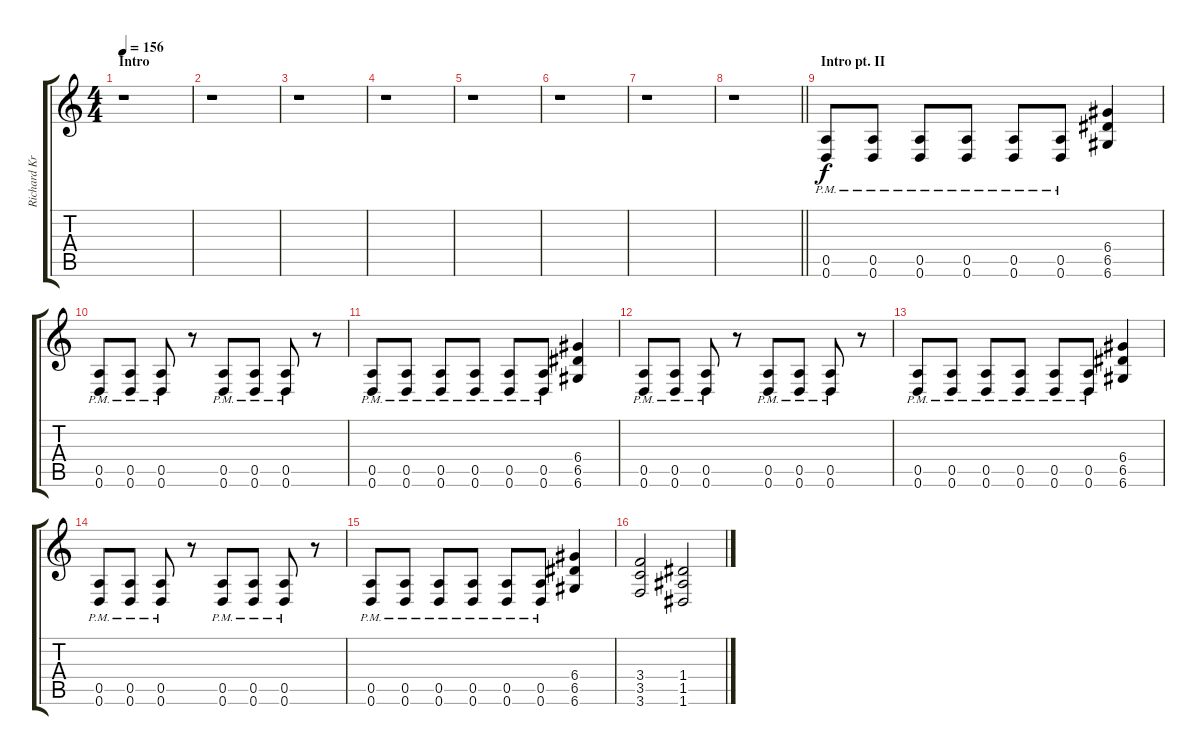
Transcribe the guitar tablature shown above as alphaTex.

\track ("Richard Kruspe" "Richard Kr") {instrument distortionguitar}
\staff {score tabs}
\tuning (E4 B3 G3 D3 A2 D2) {hide}
\ts (4 4)
\section ("" "Intro")
\tempo 156
\clef g2
\ks c
r.1{dy f instrument distortionguitar} |
r.1 |
r.1 |
r.1 |
r.1 |
r.1 |
r.1 |
\barLineRight lightlight
r.1 |
\section ("" "Intro pt. II")
(0.5{pm} 0.6{pm}).8 (0.5{pm} 0.6{pm}).8 (0.5{pm} 0.6{pm}).8 (0.5{pm} 0.6{pm}).8 (0.5{pm} 0.6{pm}).8 (0.5{pm} 0.6{pm}).8 (6.4 6.5 6.6).4 |
(0.5{pm} 0.6{pm}).8 (0.5{pm} 0.6{pm}).8 (0.5{pm} 0.6{pm}).8 r.8 (0.5{pm} 0.6{pm}).8 (0.5{pm} 0.6{pm}).8 (0.5{pm} 0.6{pm}).8 r.8 |
(0.5{pm} 0.6{pm}).8 (0.5{pm} 0.6{pm}).8 (0.5{pm} 0.6{pm}).8 (0.5{pm} 0.6{pm}).8 (0.5{pm} 0.6{pm}).8 (0.5{pm} 0.6{pm}).8 (6.4 6.5 6.6).4 |
(0.5{pm} 0.6{pm}).8 (0.5{pm} 0.6{pm}).8 (0.5{pm} 0.6{pm}).8 r.8 (0.5{pm} 0.6{pm}).8 (0.5{pm} 0.6{pm}).8 (0.5{pm} 0.6{pm}).8 r.8 |
(0.5{pm} 0.6{pm}).8 (0.5{pm} 0.6{pm}).8 (0.5{pm} 0.6{pm}).8 (0.5{pm} 0.6{pm}).8 (0.5{pm} 0.6{pm}).8 (0.5{pm} 0.6{pm}).8 (6.4 6.5 6.6).4 |
(0.5{pm} 0.6{pm}).8 (0.5{pm} 0.6{pm}).8 (0.5{pm} 0.6{pm}).8 r.8 (0.5{pm} 0.6{pm}).8 (0.5{pm} 0.6{pm}).8 (0.5{pm} 0.6{pm}).8 r.8 |
(0.5{pm} 0.6{pm}).8 (0.5{pm} 0.6{pm}).8 (0.5{pm} 0.6{pm}).8 (0.5{pm} 0.6{pm}).8 (0.5{pm} 0.6{pm}).8 (0.5{pm} 0.6{pm}).8 (6.4 6.5 6.6).4 |
(3.4 3.5 3.6).2 (1.4 1.5 1.6).2
